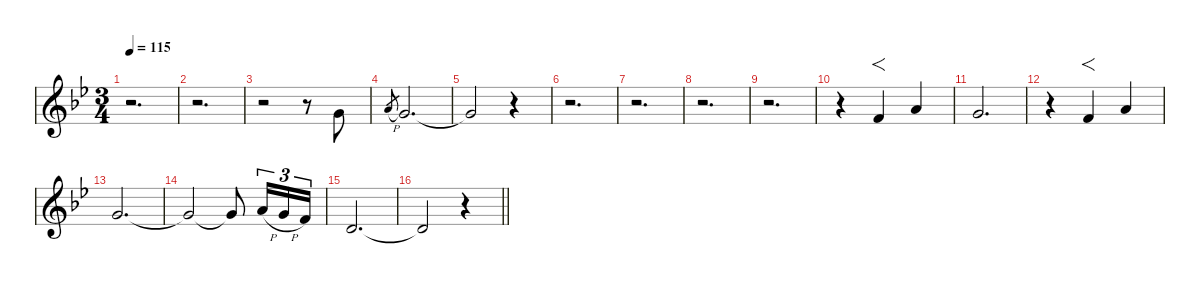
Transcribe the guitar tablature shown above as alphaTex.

\defaultSystemsLayout 4
\hideDynamics
\bracketExtendMode nobrackets
\singleTrackTrackNamePolicy hidden
\multiTrackTrackNamePolicy hidden
\firstSystemTrackNameMode fullname
\firstSystemTrackNameOrientation horizontal
\otherSystemsTrackNameOrientation horizontal
\track ("Flute" "picc.") {defaultSystemsLayout 8 instrument piccolo}
\staff {score}
\tuning (E4 B3 G3 D3 A2 E2)
\ts (3 4)
\tempo 115
\clef g2
\ks gminor
r.2{d dy f beam Down} |
r.2{d beam Down} |
r.2{beam Down} r.8{beam Down} 8.2{acc forcenatural}.8{dy mf beam Up} |
10.2{h acc forcenatural}.8{gr dy mp beam Up} 8.2{acc forcenatural}.2{d dy mf beam Up} |
8.2{t acc forcenatural}.2{dy f beam Up} r.4{beam Up} |
r.2{d beam Down} |
r.2{d beam Down} |
r.2{d beam Down} |
r.2{d beam Down} |
r.4{beam Down} 6.2{acc forcenatural}.4{f dy mf beam Up} 5.1{acc forcenatural}.4{beam Up} |
8.2{acc forcenatural}.2{d beam Up} |
r.4{beam Down} 6.2{acc forcenatural}.4{f beam Up} 5.1{acc forcenatural}.4{beam Up} |
8.2{acc forcenatural}.2{d beam Up} |
8.2{t acc forcenatural}.2{dy f beam Up} 8.2{t acc forcenatural}.8{beam Up} 10.2{h acc forcenatural}.16{tu (3 2) dy mf beam Up} 8.2{h acc forcenatural}.16{tu (3 2) beam Up} 6.2{acc forcenatural}.16{tu (3 2) beam Up} |
7.3{acc forcenatural}.2{d dy mp beam Up} |
\barLineRight lightlight
7.3{t acc forcenatural}.2{dy f beam Up} r.4{beam Up}
